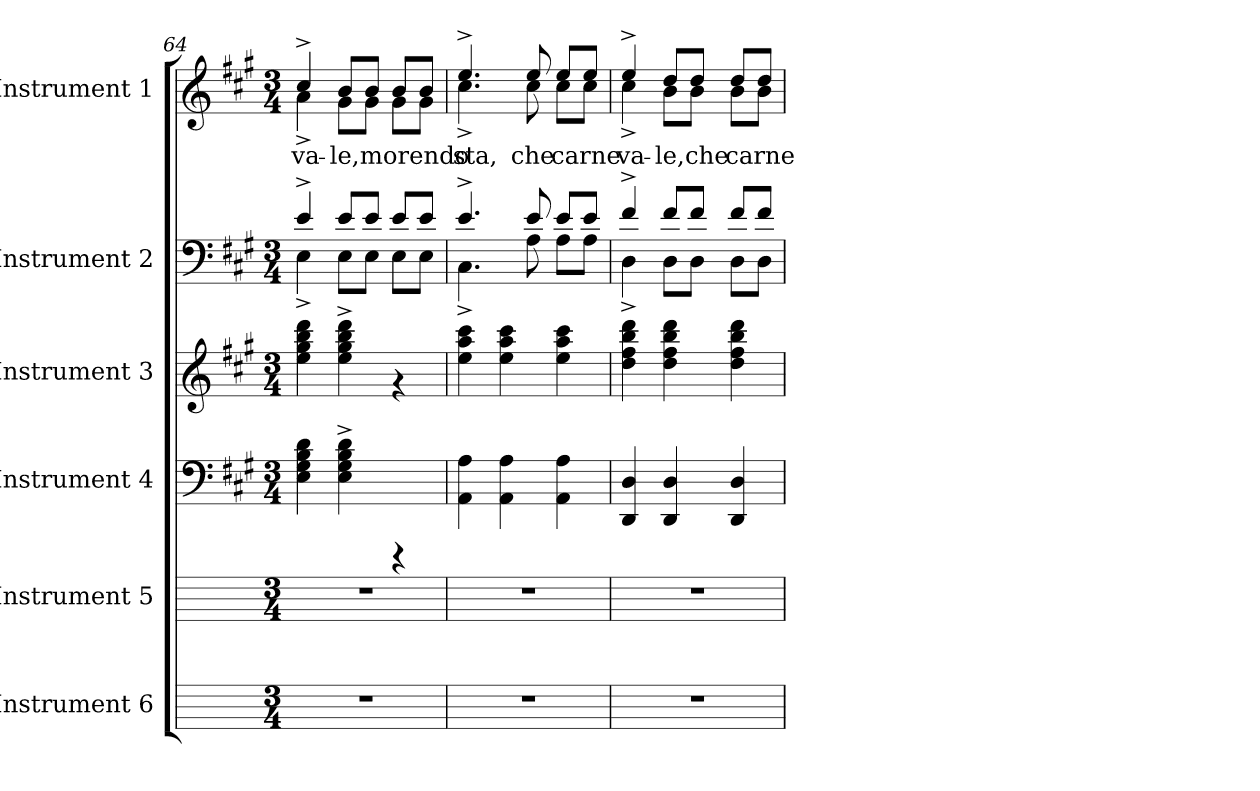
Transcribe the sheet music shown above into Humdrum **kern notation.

**kern	**kern	**kern	**kern	**kern	**kern	**text
*part6	*part5	*part4	*part3	*part2	*part1	*part1
*staff6	*staff5	*staff4	*staff3	*staff2	*staff1	*staff1
*I"Instrument 6	*I"Instrument 5	*I"Instrument 4	*I"Instrument 3	*I"Instrument 2	*I"Instrument 1	*
!!LO:LB:g=z
*	*	*clefF4	*clefG2	*clefF4	*clefG2	*
*k[]	*k[]	*k[f#c#g#]	*k[f#c#g#]	*k[f#c#g#]	*k[f#c#g#]	*
*C:	*C:	*A:	*A:	*A:	*A:	*
*M3/4	*M3/4	*M3/4	*M3/4	*M3/4	*M3/4	*
=64	=64	=64	=64	=64	=64	=64
*	*	*	*	*^	*^	*
!	!	!	!	!	!	!	!	!LO:LY:b:cj
2.r	2.r	4B\ 4G#\ 4E\ 4d\	4ddd\ 4bb\ 4gg#\ 4ee\	4e^>/	4E^<\	4cc#^>/	4a^<\	va-
!	!	!	!	!	!	!	!	!LO:LY:b:cj
.	.	4d\^> 4B\^> 4G#\^> 4E\^>	4ddd\^> 4bb\^> 4gg#\^> 4ee\^>	8e/L	8E\L	8b/L	8g#\L	-le,
!	!	!	!	!	!	!	!	!LO:LY:b:cj
.	.	.	.	8e/J	8E\J	8b/J	8g#\J	morendo
!	!	!	!	!	!	!	!	!LO:LY:b:cj
.	.	4rCCC	4rf	8e/L	8E\L	8b/L	8g#\L	.
!	!	!	!	!	!	!	!	!LO:LY:b:cj
.	.	.	.	8e/J	8E\J	8b/J	8g#\J	.
=65	=65	=65	=65	=65	=65	=65	=65	=65
!	!	!	!	!	!	!	!	!LO:LY:b:cj
2.r	2.r	4A\ 4AA\	4ccc#\ 4aa\ 4ee\	4.e^>/	4.C#^<\	4.ee^>/	4.cc#^<\	sta,
.	.	4A\ 4AA\	4ccc#\ 4aa\ 4ee\	.	.	.	.	.
!	!	!	!	!	!	!	!	!LO:LY:b:cj
.	.	.	.	8e/	8A\	8ee/	8cc#\	che
!	!	!	!	!	!	!	!	!LO:LY:b:cj
.	.	4A\ 4AA\	4ccc#\ 4aa\ 4ee\	8e/L	8A\L	8ee/L	8cc#\L	carne-
!	!	!	!	!	!	!	!	!LO:LY:b:cj
.	.	.	.	8e/J	8A\J	8ee/J	8cc#\J	--
=66	=66	=66	=66	=66	=66	=66	=66	=66
!	!	!	!	!	!	!	!	!LO:LY:b:cj
2.r	2.r	4D/ 4DD/	4ddd\ 4bb\ 4ff#\ 4dd\	4f#^>/	4D^<\	4ee^>/	4cc#^<\	-va-
!	!	!	!	!	!	!	!	!LO:LY:b:cj
.	.	4D/ 4DD/	4ddd\ 4bb\ 4ff#\ 4dd\	8f#/L	8D\L	8dd/L	8b\L	-le,
!	!	!	!	!	!	!	!	!LO:LY:b:cj
.	.	.	.	8f#/J	8D\J	8dd/J	8b\J	che
!	!	!	!	!	!	!	!	!LO:LY:b:cj
.	.	4D/ 4DD/	4ddd\ 4bb\ 4ff#\ 4dd\	8f#/L	8D\L	8dd/L	8b\L	carne-
!	!	!	!	!	!	!	!	!LO:LY:b:cj
.	.	.	.	8f#/J	8D\J	8dd/J	8b\J	--
*	*	*	*	*v	*v	*	*	*
*	*	*	*	*	*v	*v	*
=	=	=	=	=	=	=
*-	*-	*-	*-	*-	*-	*-
